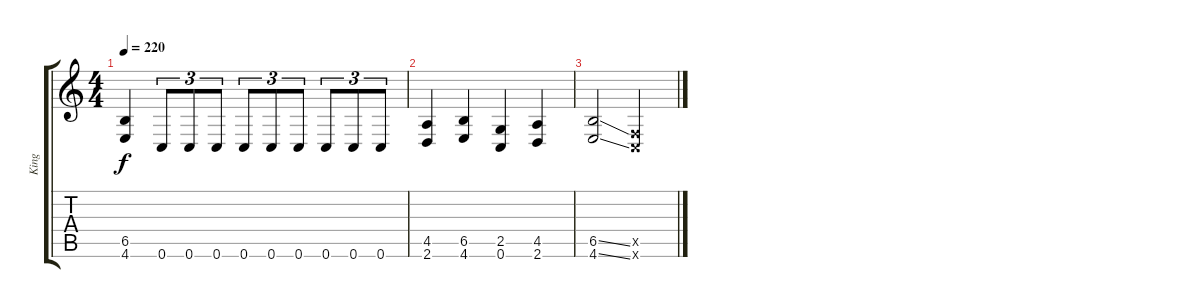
\track ("King" "King") {instrument distortionguitar}
\staff {score tabs}
\tuning (C4 G3 Eb3 Bb2 F2 C2) {hide}
\ts (4 4)
\tempo 220
\clef g2
\ks c
(6.5 4.6).4{dy f} 0.6.8{tu (3 2)} 0.6.8{tu (3 2)} 0.6.8{tu (3 2)} 0.6.8{tu (3 2)} 0.6.8{tu (3 2)} 0.6.8{tu (3 2)} 0.6.8{tu (3 2)} 0.6.8{tu (3 2)} 0.6.8{tu (3 2)} |
(4.5 2.6).4 (6.5 4.6).4 (2.5 0.6).4 (4.5 2.6).4 |
(6.5{ss} 4.6{ss}).2 (0.5{x} 0.6{x}).2
